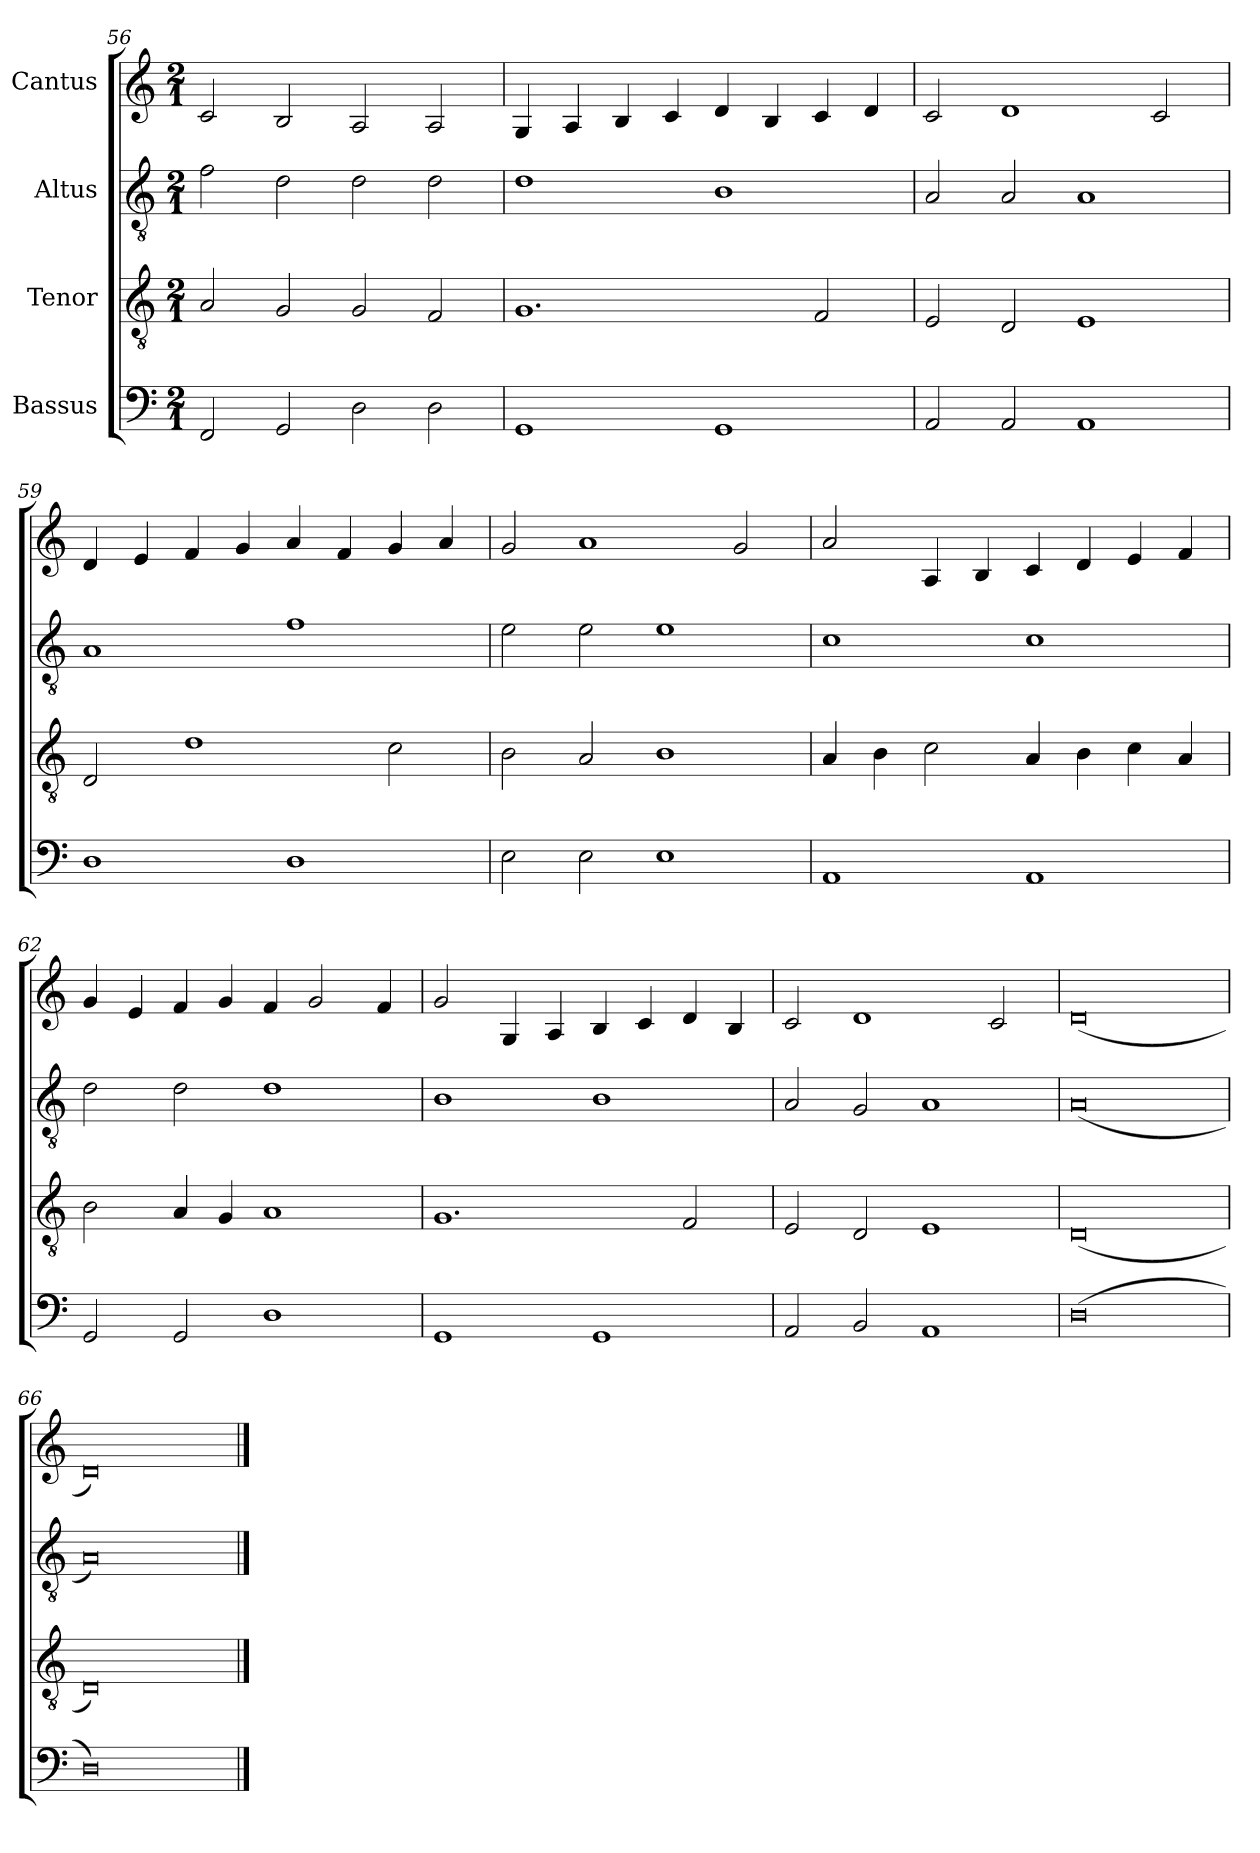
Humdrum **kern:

**kern	**kern	**kern	**kern
*part4	*part3	*part2	*part1
*staff4	*staff3	*staff2	*staff1
*I"Bassus	*I"Tenor	*I"Altus	*I"Cantus
!!LO:LB:g=z
*clefF4	*clefGv2	*clefGv2	*clefG2
*	*ITrd7c12	*ITrd7c12	*
*k[]	*k[]	*k[]	*k[]
*C:	*C:	*C:	*C:
*M2/1	*M2/1	*M2/1	*M2/1
=56	=56	=56	=56
2FFi/	2AAi/	2Fi\	2ci/
2GGi/	2GGi/	2Di\	2Bi/
2Di\	2GGi/	2Di\	2Ai/
2Di\	2FFi/	2Di\	2Ai/
=57	=57	=57	=57
1GGi	1.GGi	1Di	4Gi/
.	.	.	4Ai/
.	.	.	4Bi/
.	.	.	4ci/
1GGi	.	1BBi	4di/
.	.	.	4Bi/
.	2FFi/	.	4ci/
.	.	.	4di/
=58	=58	=58	=58
2AAi/	2EEi/	2AAi/	2ci/
2AAi/	2DDi/	2AAi/	1di
1AAi	1EEi	1AAi	.
.	.	.	2ci/
=59	=59	=59	=59
1Di	2DDi/	1AAi	4di/
.	.	.	4ei/
.	1Di	.	4fi/
.	.	.	4gi/
1Di	.	1Fi	4ai/
.	.	.	4fi/
.	2Ci\	.	4gi/
.	.	.	4ai/
=60	=60	=60	=60
2Ei\	2BBi\	2Ei\	2gi/
2Ei\	2AAi/	2Ei\	1ai
1Ei	1BBi	1Ei	.
.	.	.	2gi/
!!LO:PB:g=z
=61	=61	=61	=61
1AAi	4AAi/	1Ci	2ai/
.	4BBi\	.	.
.	2Ci\	.	4Ai/
.	.	.	4Bi/
1AAi	4AAi/	1Ci	4ci/
.	4BBi\	.	4di/
.	4Ci\	.	4ei/
.	4AAi/	.	4fi/
=62	=62	=62	=62
2GGi/	2BBi\	2Di\	4gi/
.	.	.	4ei/
2GGi/	4AAi/	2Di\	4fi/
.	4GGi/	.	4gi/
1Di	1AAi	1Di	4fi/
.	.	.	2gi/
.	.	.	4fi/
=63	=63	=63	=63
1GGi	1.GGi	1BBi	2gi/
.	.	.	4Gi/
.	.	.	4Ai/
1GGi	.	1BBi	4Bi/
.	.	.	4ci/
.	2FFi/	.	4di/
.	.	.	4Bi/
=64	=64	=64	=64
2AAi/	2EEi/	2AAi/	2ci/
2BBi/	2DDi/	2GGi/	1di
1AAi	1EEi	1AAi	.
.	.	.	2ci/
=65	=65	=65	=65
(0Di	(0DDi	(0AAi	(0di
=66	=66	=66	=66
0Di)	0DDi)	0AAi)	0di)
==	==	==	==
*-	*-	*-	*-
